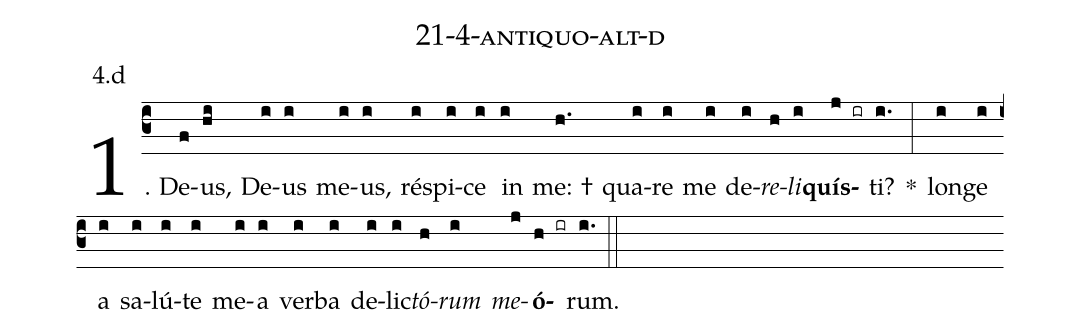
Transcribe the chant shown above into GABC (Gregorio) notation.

name: 21-4-antiquo-alt-d;
annotation: 4.d;
%%
(c3)1. De(f)us,(hi) De(i)us(i) me(i)us,(i) ré(i)spi(i)ce(i) in(i) me: †(h.) qua(i)re(i) me(i) de(i)<i>re</i>(h)<i>li</i>(i)<b>quís</b>(j ir)ti?(i.) *(:) lon(i)ge(i) a(i) sa(i)lú(i)te(i) me(i)a(i) ver(i)ba(i) de(i)lic(i)<i>tó</i>(h)<i>rum</i>(i) <i>me</i>(j)<b>ó</b>(h ir)rum.(i.) (::)
